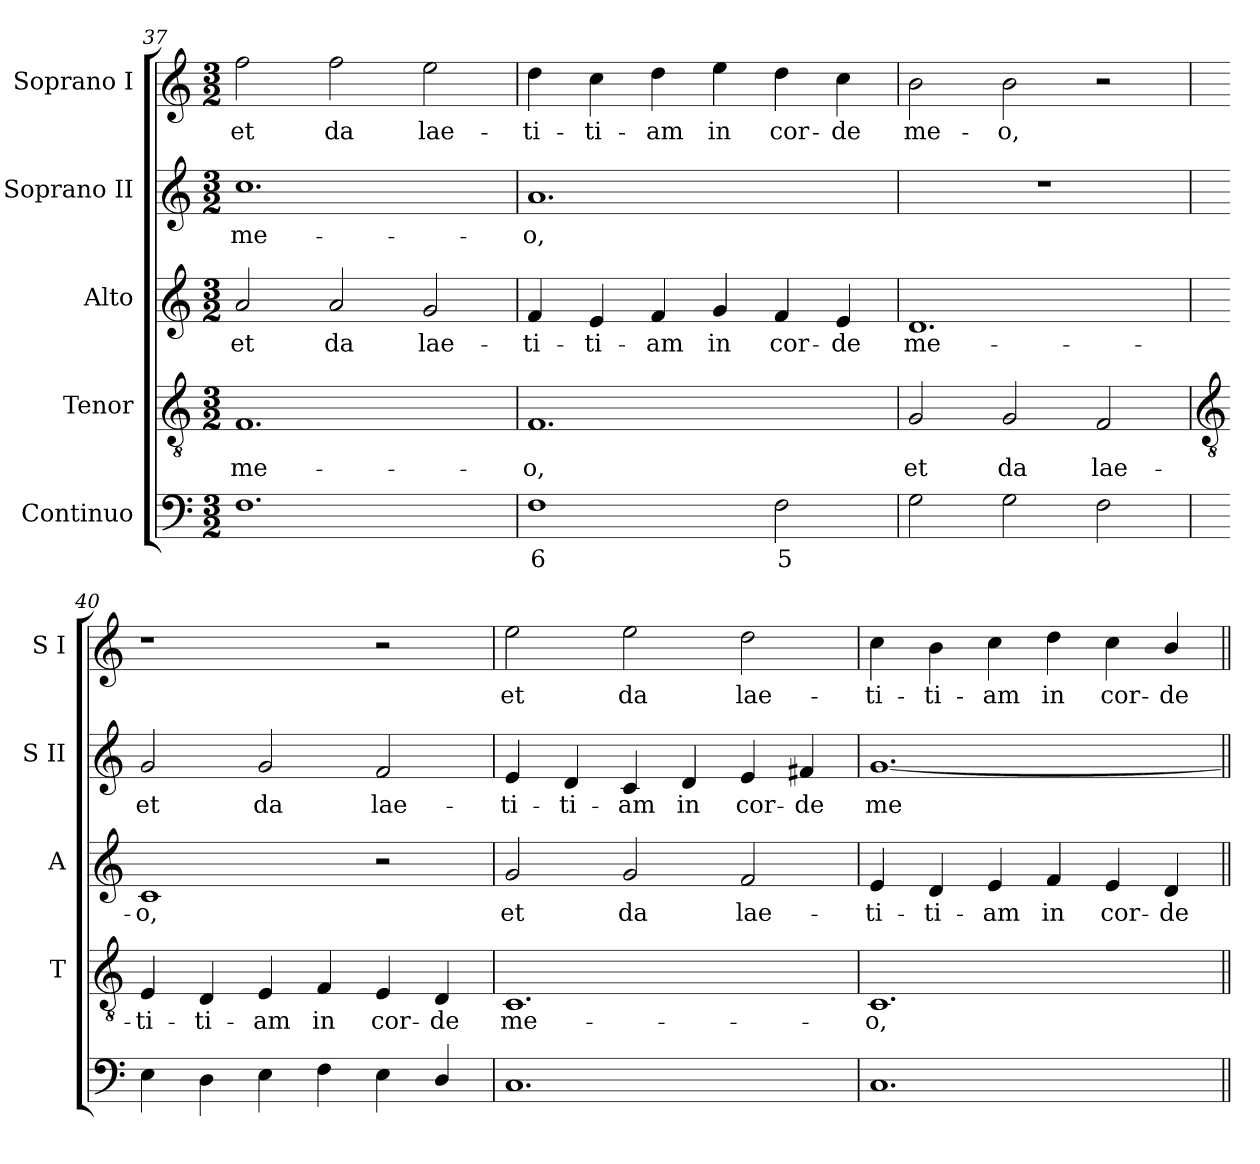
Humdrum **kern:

**kern	**text	**kern	**text	**kern	**text	**kern	**text	**kern	**text
*part5	*part5	*part4	*part4	*part3	*part3	*part2	*part2	*part1	*part1
*staff5	*staff5	*staff4	*staff4	*staff3	*staff3	*staff2	*staff2	*staff1	*staff1
*I"Continuo	*	*I"Tenor	*	*I"Alto	*	*I"Soprano II	*	*I"Soprano I	*
*	*	*I'T	*	*I'A	*	*I'S II	*	*I'S I	*
*clefF4	*	*clefGv2	*	*clefG2	*	*clefG2	*	*clefG2	*
*k[]	*	*k[]	*	*k[]	*	*k[]	*	*k[]	*
*C:	*	*C:	*	*C:	*	*C:	*	*C:	*
*M3/2	*	*M3/2	*	*M3/2	*	*M3/2	*	*M3/2	*
=37	=37	=37	=37	=37	=37	=37	=37	=37	=37
!	!	!	!LO:LY:b	!	!LO:LY:b	!	!LO:LY:b	!	!LO:LY:b
1.F	.	1.F	me-	2a	et	1.cc	me-	2ff	et
!	!	!	!	!	!LO:LY:b	!	!	!	!LO:LY:b
.	.	.	.	2a	da	.	.	2ff	da
!	!	!	!	!	!LO:LY:b	!	!	!	!LO:LY:b
.	.	.	.	2g	lae-	.	.	2ee	lae-
=38	=38	=38	=38	=38	=38	=38	=38	=38	=38
!	!LO:LY:b	!	!LO:LY:b	!	!LO:LY:b	!	!LO:LY:b	!	!LO:LY:b
1F	6	1.F	-o,	4f	-ti-	1.a	-o,	4dd	-ti-
!	!	!	!	!	!LO:LY:b	!	!	!	!LO:LY:b
.	.	.	.	4e	-ti-	.	.	4cc	-ti-
!	!	!	!	!	!LO:LY:b	!	!	!	!LO:LY:b
.	.	.	.	4f	-am	.	.	4dd	-am
!	!	!	!	!	!LO:LY:b	!	!	!	!LO:LY:b
.	.	.	.	4g	in	.	.	4ee	in
!	!LO:LY:b	!	!	!	!LO:LY:b	!	!	!	!LO:LY:b
2F	5	.	.	4f	cor-	.	.	4dd	cor-
!	!	!	!	!	!LO:LY:b	!	!	!	!LO:LY:b
.	.	.	.	4e	-de	.	.	4cc	-de
=39	=39	=39	=39	=39	=39	=39	=39	=39	=39
!	!	!	!LO:LY:b	!	!LO:LY:b	!LO:N:vis=1	!	!	!LO:LY:b
2G	.	2G	et	1.d	me-	1.r	.	2b	me-
!	!	!	!LO:LY:b	!	!	!	!	!	!LO:LY:b
2G	.	2G	da	.	.	.	.	2b	-o,
!	!	!	!LO:LY:b	!	!	!	!	!	!
2F	.	2F	lae-	.	.	.	.	2r	.
!!LO:LB:g=z
=40	=40	=40	=40	=40	=40	=40	=40	=40	=40
*	*	*clefGv2	*	*	*	*	*	*	*
!	!	!	!LO:LY:b	!	!LO:LY:b	!	!LO:LY:b	!	!
4E	.	4E	-ti-	1c	-o,	2g	et	1r	.
!	!	!	!LO:LY:b	!	!	!	!	!	!
4D	.	4D	-ti-	.	.	.	.	.	.
!	!	!	!LO:LY:b	!	!	!	!LO:LY:b	!	!
4E	.	4E	-am	.	.	2g	da	.	.
!	!	!	!LO:LY:b	!	!	!	!	!	!
4F	.	4F	in	.	.	.	.	.	.
!	!	!	!LO:LY:b	!	!	!	!LO:LY:b	!	!
4E	.	4E	cor-	2r	.	2f	lae-	2r	.
!	!	!	!LO:LY:b	!	!	!	!	!	!
4D/	.	4D	-de	.	.	.	.	.	.
=41	=41	=41	=41	=41	=41	=41	=41	=41	=41
!	!	!	!LO:LY:b	!	!LO:LY:b	!	!LO:LY:b	!	!LO:LY:b
1.C	.	1.C	me-	2g	et	4e	-ti-	2ee	et
!	!	!	!	!	!	!	!LO:LY:b	!	!
.	.	.	.	.	.	4d	-ti-	.	.
!	!	!	!	!	!LO:LY:b	!	!LO:LY:b	!	!LO:LY:b
.	.	.	.	2g	da	4c	-am	2ee	da
!	!	!	!	!	!	!	!LO:LY:b	!	!
.	.	.	.	.	.	4d	in	.	.
!	!	!	!	!	!LO:LY:b	!	!LO:LY:b	!	!LO:LY:b
.	.	.	.	2f	lae-	4e	cor-	2dd	lae-
!	!	!	!	!	!	!	!LO:LY:b	!	!
.	.	.	.	.	.	4f#X	-de	.	.
=42	=42	=42	=42	=42	=42	=42	=42	=42	=42
!	!	!	!LO:LY:b	!	!LO:LY:b	!	!LO:LY:b	!	!LO:LY:b
1.C	.	1.C	-o,	4e	-ti-	[1.g	me-	4cc	-ti-
!	!	!	!	!	!LO:LY:b	!	!	!	!LO:LY:b
.	.	.	.	4d	-ti-	.	.	4b	-ti-
!	!	!	!	!	!LO:LY:b	!	!	!	!LO:LY:b
.	.	.	.	4e	-am	.	.	4cc	-am
!	!	!	!	!	!LO:LY:b	!	!	!	!LO:LY:b
.	.	.	.	4f	in	.	.	4dd	in
!	!	!	!	!	!LO:LY:b	!	!	!	!LO:LY:b
.	.	.	.	4e	cor-	.	.	4cc	cor-
!	!	!	!	!	!LO:LY:b	!	!	!	!LO:LY:b
.	.	.	.	4d	-de	.	.	4b/	-de
=||	=||	=||	=||	=||	=||	=||	=||	=||	=||
*-	*-	*-	*-	*-	*-	*-	*-	*-	*-
